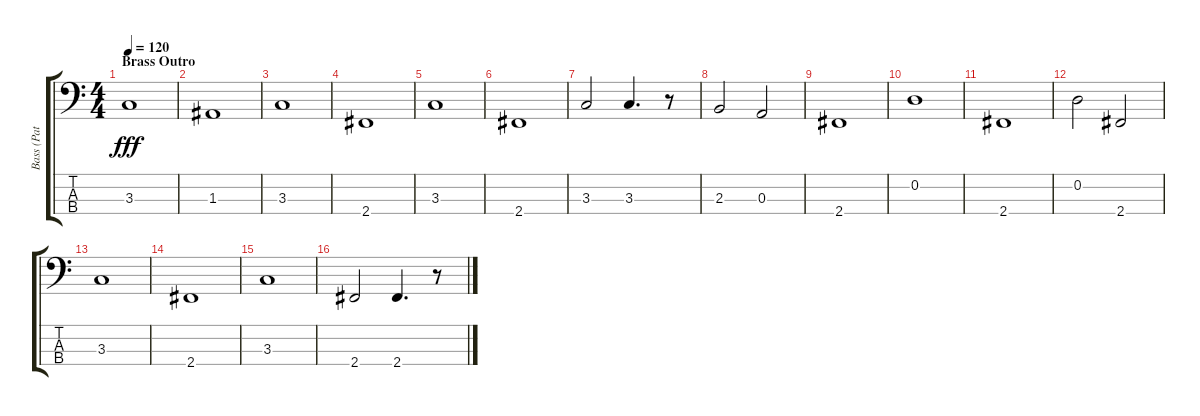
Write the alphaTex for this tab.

\track ("Bass (Pat O'Hearn)" "Bass (Pat ") {instrument fretlessbass}
\staff {score tabs}
\tuning (G2 D2 A1 E1) {hide}
\ts (4 4)
\section ("" "Brass Outro")
\tempo 120
\clef f4
\ks c
3.3.1{dy fff} |
1.3.1 |
3.3.1 |
2.4.1 |
3.3.1 |
2.4.1 |
3.3.2 3.3.4{d} r.8 |
2.3.2 0.3.2 |
2.4.1 |
0.2.1 |
2.4.1 |
0.2.2 2.4.2 |
3.3.1 |
2.4.1 |
3.3.1 |
2.4.2 2.4.4{d} r.8
